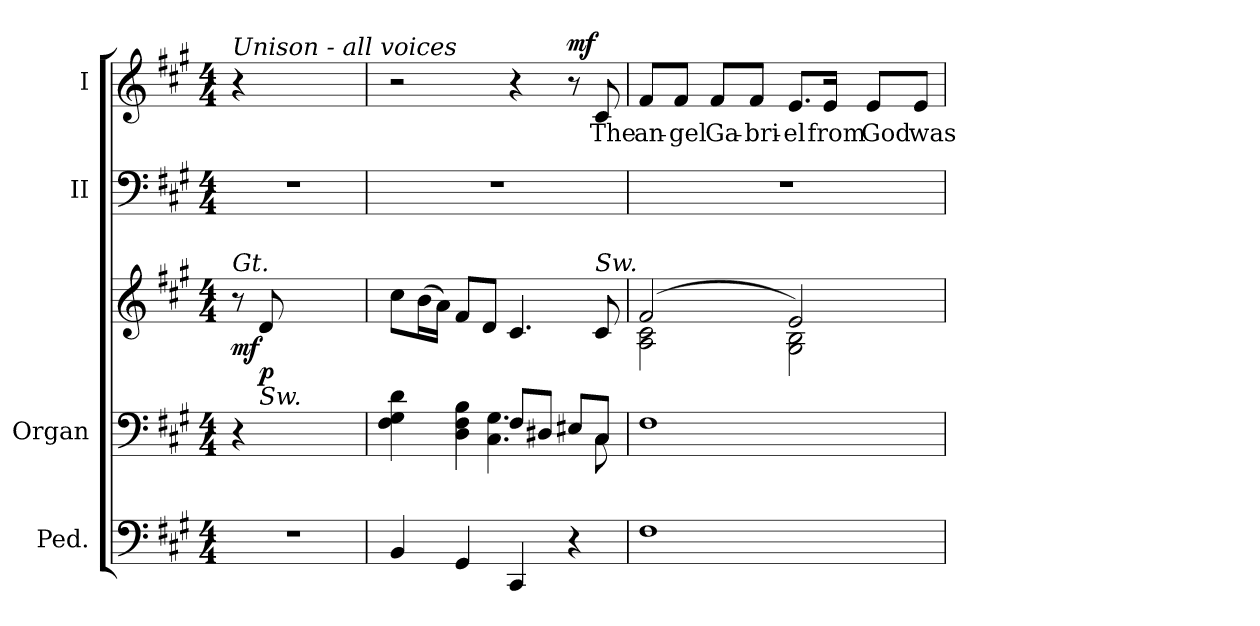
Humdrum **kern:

**kern	**kern	**kern	**dynam	**kern	**kern	**text	**dynam
*part4	*part3	*part3	*part3	*part2	*part1	*part1	*part1
*staff5	*staff4	*staff3	*staff3/4	*staff2	*staff1	*staff1	*staff1
*I"Ped.	*I"Organ	*	*	*I"II	*I"I	*	*
*	*I'Org.	*	*	*	*	*	*
!!LO:PB:g=z
*clefF4	*clefF4	*clefG2	*	*clefF4	*clefG2	*	*
*k[f#c#g#]	*k[f#c#g#]	*k[f#c#g#]	*	*k[f#c#g#]	*k[f#c#g#]	*	*
*A:	*A:	*A:	*	*A:	*A:	*	*
*M4/4	*M4/4	*M4/4	*	*M4/4	*M4/4	*	*
*MM62	*MM62	*MM62	*	*MM62	*MM62	*	*
=1	=1	=1	=1	=1	=1	=1	=1
!	!	!	!	!	!LO:TX:a:i:t=Unison - all voices	!	!
!	!	!LO:TX:a:i:t=Gt.	!	!	!	!	!
!LO:N:vis=1	!	!	!	!LO:N:vis=1	!	!	!
*	*^	*	*	*	*	*	*
1r	4r	8ryy	8r	mf	1r	4r	.	.
!	!	!LO:TX:a:i:t=Sw.	!	!	!	!	!	!
.	.	2..ryy	8di/	p	.	.	.	.
.	2.ryy	.	2.ryy	.	.	2.ryy	.	.
=2	=2	=2	=2	=2	=2	=2	=2	=2
4BBi/	4F#i\ 4G#i 4di	2ryy	8cc#i\L	.	1r	2r	.	.
.	.	.	(16bi\L	.	.	.	.	.
.	.	.	16ai\JJ)	.	.	.	.	.
4GG#i/	4Di\ 4F#i 4Bi	.	8f#i/L	.	.	.	.	.
.	.	.	8di/J	.	.	.	.	.
4CC#i/	8F#i/L	4.C#i\ 4.G#i	4.c#i/	.	.	4r	.	.
.	8D#Xi/J	.	.	.	.	.	.	.
4r	8E#Xi/L	.	.	.	.	8r	.	mf
!	!	!	!LO:TX:a:i:t=Sw.	!	!	!	!	!
!	!	!	!	!	!	!	!LO:LY:b:color=#000000	!
.	8C#i/J	8C#i\	8c#i/	.	.	8c#i/	The	.
*	*v	*v	*	*	*	*	*	*
=3	=3	=3	=3	=3	=3	=3	=3
*	*	*^	*	*	*	*	*
*	*^	*	*	*	*	*	*	*
!	!	!	!	!	!	!	!	!LO:LY:b:color=#000000	!
*	*v	*v	*	*	*	*	*	*	*
1F#i	1F#i	(2f#i/	2Ai\ 2c#i	.	1r	8f#i/L	an-	.
!	!	!	!	!	!	!	!LO:LY:b:color=#000000	!
.	.	.	.	.	.	8f#i/J	-gel	.
!	!	!	!	!	!	!	!LO:LY:b:color=#000000	!
.	.	.	.	.	.	8f#i/L	Ga-	.
!	!	!	!	!	!	!	!LO:LY:b:color=#000000	!
.	.	.	.	.	.	8f#i/J	-bri-	.
!	!	!	!	!	!	!	!LO:LY:b:color=#000000	!
.	.	2ei/)	2G#i\ 2Bi	.	.	8.ei/L	-el	.
!	!	!	!	!	!	!	!LO:LY:b:color=#000000	!
.	.	.	.	.	.	16ei/Jk	from	.
!	!	!	!	!	!	!	!LO:LY:b:color=#000000	!
.	.	.	.	.	.	8ei/L	God	.
!	!	!	!	!	!	!	!LO:LY:b:color=#000000	!
.	.	.	.	.	.	8ei/J	was	.
*	*	*v	*v	*	*	*	*	*
=	=	=	=	=	=	=	=
*-	*-	*-	*-	*-	*-	*-	*-
